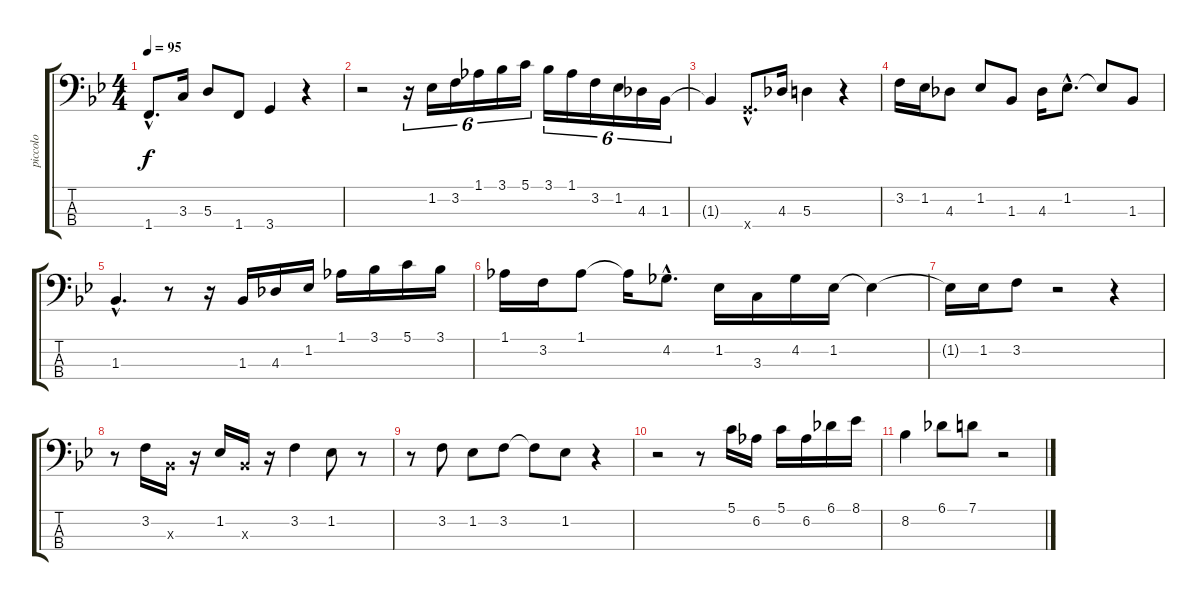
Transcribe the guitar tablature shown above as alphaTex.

\track ("piccolo" "piccolo") {instrument synthbass1}
\staff {score tabs}
\tuning (G2 D2 A1 E1) {hide}
\ts (4 4)
\tempo 95
\clef f4
\ks bb
1.4{hac}.8{d dy f} 3.3.16 5.3.8 1.4.8 3.4.4 r.4 |
r.2 r.16{tu (6 4)} 1.2.16{tu (6 4)} 3.2.16{tu (6 4)} 1.1.16{tu (6 4)} 3.1.16{tu (6 4)} 5.1.16{tu (6 4)} 3.1.16{tu (6 4)} 1.1.16{tu (6 4)} 3.2.16{tu (6 4)} 1.2.16{tu (6 4)} 4.3.16{tu (6 4)} 1.3.16{tu (6 4)} |
1.3{t}.4 3.4{hac x}.8{d} 4.3.16 5.3.4 r.4 |
3.2.16 1.2.16 4.3.8 1.2.8 1.3.8 4.3.16 1.2{hac}.8{d} 1.2{t}.8 1.3.8 |
1.3{hac}.4{d} r.8 r.16 1.3.16 4.3.16 1.2.16 1.1.16 3.1.16 5.1.16 3.1.16 |
1.1.16 3.2.16 1.1.8 1.1{t}.16 4.2{hac}.8{d} 1.2.16 3.3.16 4.2.16 1.2.16 1.2{t}.4 |
1.2{t}.16 1.2.16 3.2.8 r.2 r.4 |
r.8 3.2.16 1.3{x}.16 r.16 1.2.16 1.3{x}.16 r.16 3.2.4 1.2.8 r.8 |
r.8 3.2.8 1.2.8 3.2.8 3.2{t}.8 1.2.8 r.4 |
r.2 r.8 5.1.16 6.2.16 5.1.16 6.2.16 6.1.16 8.1.16 |
8.2.4 6.1.8 7.1.8 r.2
